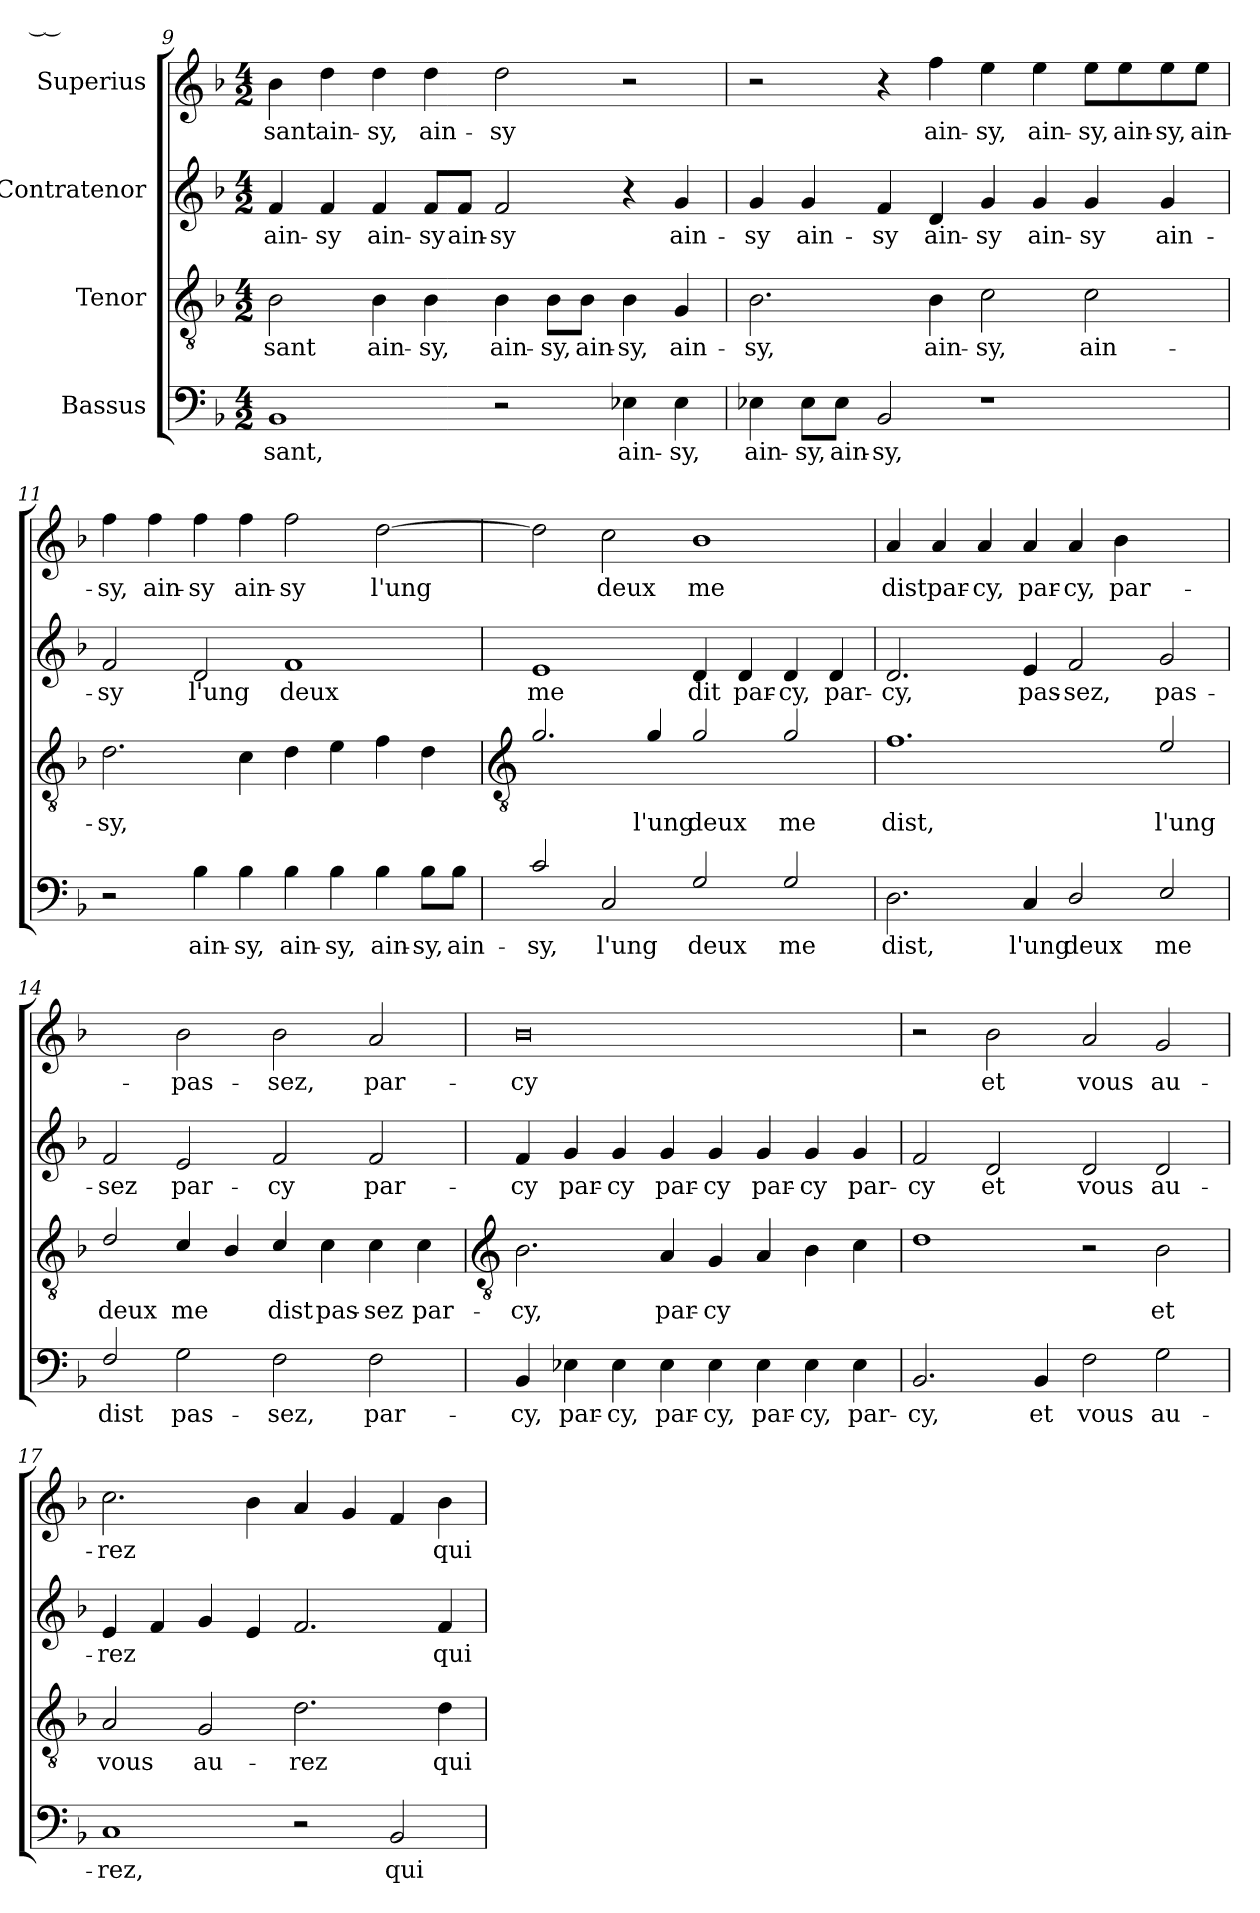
**kern	**text	**kern	**text	**kern	**text	**kern	**text
*part4	*part4	*part3	*part3	*part2	*part2	*part1	*part1
*staff4	*staff4	*staff3	*staff3	*staff2	*staff2	*staff1	*staff1
*I"Bassus	*	*I"Tenor	*	*I"Contratenor	*	*I"Superius	*
!!LO:LB:g=z
*clefF4	*	*clefGv2	*	*clefG2	*	*clefG2	*
*k[b-]	*	*k[b-]	*	*k[b-]	*	*k[b-]	*
*F:	*	*F:	*	*F:	*	*F:	*
*M4/2	*	*M4/2	*	*M4/2	*	*M4/2	*
=9	=9	=9	=9	=9	=9	=9	=9
!	!LO:LY:b	!	!LO:LY:b	!	!LO:LY:b	!	!LO:LY:b
1BB-	-sant,	2B-	-sant	4f	ain-	4b-	sant
!	!	!	!	!	!LO:LY:b	!	!LO:LY:b
.	.	.	.	4f	-sy	4dd	ain-
!	!	!	!LO:LY:b	!	!LO:LY:b	!	!LO:LY:b
.	.	4B-	ain-	4f	ain-	4dd	-sy,
!	!	!	!LO:LY:b	!	!LO:LY:b	!	!LO:LY:b
.	.	4B-	-sy,	8f/L	-sy	4dd	ain-
!	!	!	!	!	!LO:LY:b	!	!
.	.	.	.	8f/J	ain-	.	.
!	!	!	!LO:LY:b	!	!LO:LY:b	!	!LO:LY:b
2r	.	4B-	ain-	2f	-sy	2dd	-sy
!	!	!	!LO:LY:b	!	!	!	!
.	.	8B-\L	-sy,	.	.	.	.
!	!	!	!LO:LY:b	!	!	!	!
.	.	8B-\J	ain-	.	.	.	.
!	!LO:LY:b	!	!LO:LY:b	!	!	!	!
4E-X	ain-	4B-	-sy,	4r	.	2r	.
!	!LO:LY:b	!	!LO:LY:b	!	!LO:LY:b	!	!
4E-	-sy,	4G	ain-	4g	ain-	.	.
=10	=10	=10	=10	=10	=10	=10	=10
!	!LO:LY:b	!	!LO:LY:b	!	!LO:LY:b	!	!
4E-	ain-	2.B-	-sy,	4g	-sy	2r	.
!	!LO:LY:b	!	!	!	!LO:LY:b	!	!
8E-\L	-sy,	.	.	4g	ain-	.	.
!	!LO:LY:b	!	!	!	!	!	!
8E-\J	ain-	.	.	.	.	.	.
!	!LO:LY:b	!	!	!	!LO:LY:b	!	!
2BB-	-sy,	.	.	4f	-sy	4r	.
!	!	!	!LO:LY:b	!	!LO:LY:b	!	!LO:LY:b
.	.	4B-	ain-	4d	ain-	4ff	ain-
!	!	!	!LO:LY:b	!	!LO:LY:b	!	!LO:LY:b
1r	.	2c	-sy,	4g	-sy	4ee	-sy,
!	!	!	!	!	!LO:LY:b	!	!LO:LY:b
.	.	.	.	4g	ain-	4ee	ain-
!	!	!	!LO:LY:b	!	!LO:LY:b	!	!LO:LY:b
.	.	2c	ain-	4g	-sy	8ee\L	-sy,
!	!	!	!	!	!	!	!LO:LY:b
.	.	.	.	.	.	8ee\	ain-
!	!	!	!	!	!LO:LY:b	!	!LO:LY:b
.	.	.	.	4g	ain-	8ee\	-sy,
!	!	!	!	!	!	!	!LO:LY:b
.	.	.	.	.	.	8ee\J	ain-
=11	=11	=11	=11	=11	=11	=11	=11
!	!	!	!LO:LY:b	!	!LO:LY:b	!	!LO:LY:b
2r	.	2.d	-sy,	2f	-sy	4ff	-sy,
!	!	!	!	!	!	!	!LO:LY:b
.	.	.	.	.	.	4ff	ain-
!	!LO:LY:b	!	!	!	!LO:LY:b	!	!LO:LY:b
4B-	ain-	.	.	2d	l'ung	4ff	-sy
!	!LO:LY:b	!	!	!	!	!	!LO:LY:b
4B-	-sy,	4c	.	.	.	4ff	ain-
!	!LO:LY:b	!	!	!	!LO:LY:b	!	!LO:LY:b
4B-	ain-	4d	.	1f	deux	2ff	-sy
!	!LO:LY:b	!	!	!	!	!	!
4B-	-sy,	4e	.	.	.	.	.
!	!LO:LY:b	!	!	!	!	!	!LO:LY:b
4B-	ain-	4f	.	.	.	[2dd	l'ung
!	!LO:LY:b	!	!	!	!	!	!
8B-\L	-sy,	4d	.	.	.	.	.
!	!LO:LY:b	!	!	!	!	!	!
8B-\J	ain-	.	.	.	.	.	.
!!LO:LB:g=z
=12	=12	=12	=12	=12	=12	=12	=12
*	*	*clefGv2	*	*	*	*	*
!	!LO:LY:b	!	!LO:LY:b	!	!LO:LY:b	!	!
*^	*	*^	*	*	*	*	*
2c	0ryy	-sy,	2.g	0ryy	___	1e	me	2dd]	.
!	!	!LO:LY:b	!	!	!	!	!	!	!LO:LY:b
2C	.	l'ung	.	.	.	.	.	2cc	deux
!	!	!	!	!	!LO:LY:b	!	!	!	!
.	.	.	4g	.	l'ung	.	.	.	.
!	!	!LO:LY:b	!	!	!LO:LY:b	!	!LO:LY:b	!	!LO:LY:b
2G	.	deux	2g	.	deux	4d	dit	1b-	me
!	!	!	!	!	!	!	!LO:LY:b	!	!
.	.	.	.	.	.	4d	par-	.	.
!	!	!LO:LY:b	!	!	!LO:LY:b	!	!LO:LY:b	!	!
2G	.	me	2g	.	me	4d	-cy,	.	.
!	!	!	!	!	!	!	!LO:LY:b	!	!
.	.	.	.	.	.	4d	par-	.	.
=13	=13	=13	=13	=13	=13	=13	=13	=13	=13
!	!	!LO:LY:b	!	!	!LO:LY:b	!	!LO:LY:b	!	!LO:LY:b
2.D	2ryy	dist,	1.f	2ryy	dist,	2.d	-cy,	4a	dist
!	!	!	!	!	!	!	!	!	!LO:LY:b
.	.	.	.	.	.	.	.	4a	par-
!	!	!	!	!	!	!	!	!	!LO:LY:b
.	4ryy	.	.	2ryy	.	.	.	4a	-cy,
!	!	!LO:LY:b	!	!	!	!	!LO:LY:b	!	!LO:LY:b
4C	4GG\yy	l'ung	.	.	.	4e	pas-	4a	par-
!	!	!LO:LY:b	!	!	!	!	!LO:LY:b	!	!LO:LY:b
2D	2GG\yy	deux	.	2ryy	.	2f	-sez,	4a	-cy,
!	!	!	!	!	!	!	!	!	!LO:LY:b
.	.	.	.	.	.	.	.	4b-	par-
!	!	!LO:LY:b	!	!	!LO:LY:b	!	!LO:LY:b	!	!LO:LY:b
2E	2GG\yy	me	2e	2Gyy	l'ung	2g	pas-	[2ccyy	-cy
=14	=14	=14	=14	=14	=14	=14	=14	=14	=14
!	!	!LO:LY:b	!	!	!LO:LY:b	!	!LO:LY:b	!	!
2F	2GG\yy	-dist	2d	2Gyy	-deux	2f	-sez	2ccyy]	.
!	!	!LO:LY:b	!	!	!LO:LY:b	!	!LO:LY:b	!	!LO:LY:b
2G	2ryy	pas-	4c	4Gyy	me	2e	par-	2b-	pas-
.	.	.	4B-	4Gyy	.	.	.	.	.
!	!	!LO:LY:b	!	!	!LO:LY:b	!	!LO:LY:b	!	!LO:LY:b
2F	2ryy	-sez,	4c	4Gyy	dist	2f	-cy	2b-	-sez,
!	!	!	!	!	!LO:LY:b	!	!	!	!
.	.	.	4c	4ryy	pas-	.	.	.	.
!	!	!LO:LY:b	!	!	!LO:LY:b	!	!LO:LY:b	!	!LO:LY:b
2F	2ryy	par-	4c	4ryy	-sez	2f	par-	2a	par-
!	!	!	!	!	!LO:LY:b	!	!	!	!
.	.	.	4c	4ryy	par-	.	.	.	.
*v	*v	*	*	*	*	*	*	*	*
*	*	*v	*v	*	*	*	*	*
!!LO:LB:g=z
=15	=15	=15	=15	=15	=15	=15	=15
*	*	*clefGv2	*	*	*	*	*
*	*	*^	*	*	*	*	*
!	!LO:LY:b	!	!	!LO:LY:b	!	!LO:LY:b	!	!LO:LY:b
*	*	*v	*v	*	*	*	*	*
4BB-	cy,	2.B-	cy,	4f	-cy	0b-	-cy
!	!LO:LY:b	!	!	!	!LO:LY:b	!	!
4E-	par-	.	.	4g	par-	.	.
!	!LO:LY:b	!	!	!	!LO:LY:b	!	!
4E-	-cy,	.	.	4g	-cy	.	.
!	!LO:LY:b	!	!LO:LY:b	!	!LO:LY:b	!	!
4E-	par-	4A	par-	4g	par-	.	.
!	!LO:LY:b	!	!LO:LY:b	!	!LO:LY:b	!	!
4E-	-cy,	4G	-cy	4g	-cy	.	.
!	!LO:LY:b	!	!	!	!LO:LY:b	!	!
4E-	par-	4A	.	4g	par-	.	.
!	!LO:LY:b	!	!	!	!LO:LY:b	!	!
4E-	-cy,	4B-	.	4g	-cy	.	.
!	!LO:LY:b	!	!	!	!LO:LY:b	!	!
4E-	par-	4c	.	4g	par-	.	.
=16	=16	=16	=16	=16	=16	=16	=16
!	!LO:LY:b	!	!	!	!LO:LY:b	!	!
2.BB-	-cy,	1d	.	2f	-cy	2r	.
!	!	!	!	!	!LO:LY:b	!	!LO:LY:b
.	.	.	.	2d	et	2b-	et
!	!LO:LY:b	!	!	!	!	!	!
4BB-	et	.	.	.	.	.	.
!	!LO:LY:b	!	!	!	!LO:LY:b	!	!LO:LY:b
2F	vous	2r	.	2d	vous	2a	vous
!	!LO:LY:b	!	!LO:LY:b	!	!LO:LY:b	!	!LO:LY:b
2G	au-	2B-	et	2d	au-	2g	au-
=17	=17	=17	=17	=17	=17	=17	=17
!	!LO:LY:b	!	!LO:LY:b	!	!LO:LY:b	!	!LO:LY:b
1C	-rez,	2A	vous	4e	-rez	2.cc	-rez
.	.	.	.	4f	.	.	.
!	!	!	!LO:LY:b	!	!	!	!
.	.	2G	au-	4g	.	.	.
.	.	.	.	4e	.	4b-	.
!	!	!	!LO:LY:b	!	!	!	!
2r	.	2.d	-rez	2.f	.	4a	.
.	.	.	.	.	.	4g	.
!	!LO:LY:b	!	!	!	!	!	!
2BB-	qui	.	.	.	.	4f	.
!	!	!	!LO:LY:b	!	!LO:LY:b	!	!LO:LY:b
.	.	4d	qui	4f	qui	4b-	qui
=	=	=	=	=	=	=	=
*-	*-	*-	*-	*-	*-	*-	*-
